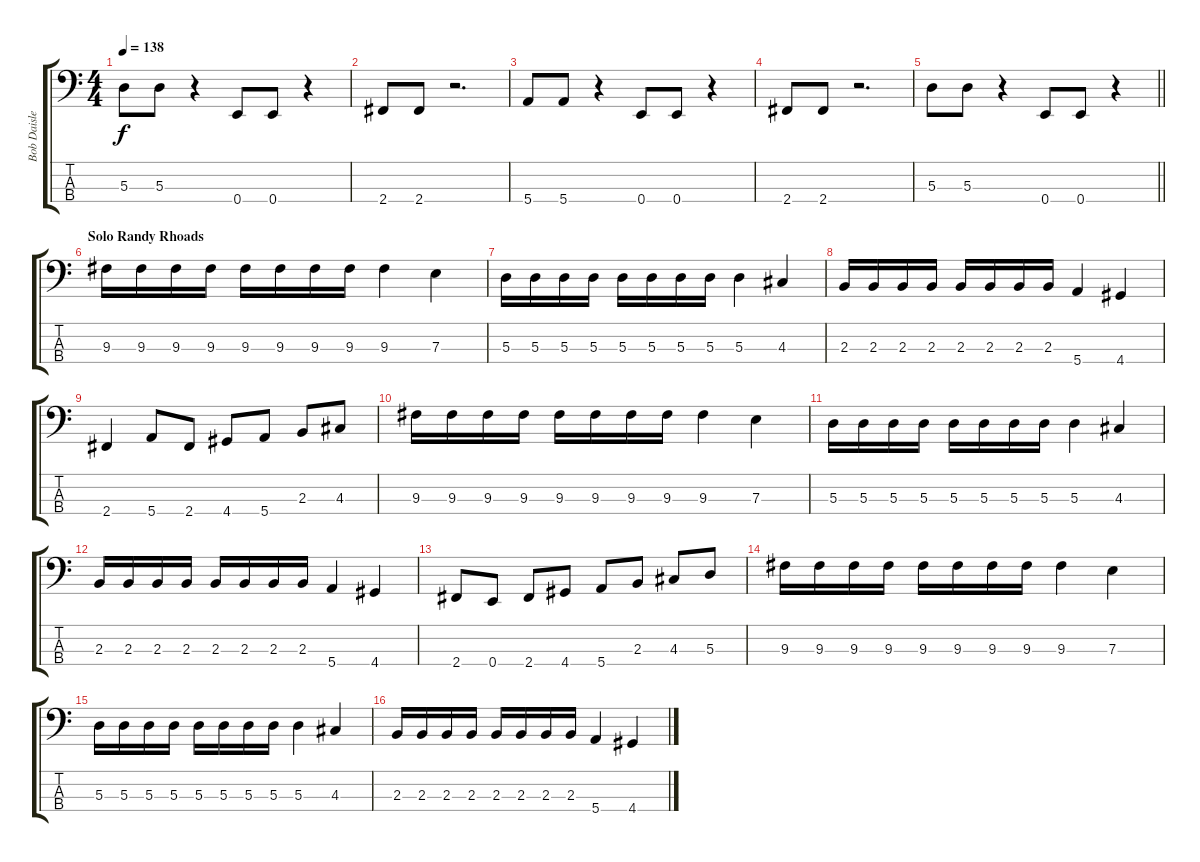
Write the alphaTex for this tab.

\track ("Bob Daisley" "Bob Daisle") {instrument electricbassfinger}
\staff {score tabs}
\tuning (G2 D2 A1 E1) {hide}
\ts (4 4)
\tempo 138
\clef f4
\ks c
5.3.8{dy f} 5.3.8 r.4 0.4.8 0.4.8 r.4 |
2.4.8 2.4.8 r.2{d} |
5.4.8 5.4.8 r.4 0.4.8 0.4.8 r.4 |
2.4.8 2.4.8 r.2{d} |
\barLineRight lightlight
5.3.8 5.3.8 r.4 0.4.8 0.4.8 r.4 |
\section ("" "Solo Randy Rhoads")
9.3.16 9.3.16 9.3.16 9.3.16 9.3.16 9.3.16 9.3.16 9.3.16 9.3.4 7.3.4 |
5.3.16 5.3.16 5.3.16 5.3.16 5.3.16 5.3.16 5.3.16 5.3.16 5.3.4 4.3.4 |
2.3.16 2.3.16 2.3.16 2.3.16 2.3.16 2.3.16 2.3.16 2.3.16 5.4.4 4.4.4 |
2.4.4 5.4.8 2.4.8 4.4.8 5.4.8 2.3.8 4.3.8 |
9.3.16 9.3.16 9.3.16 9.3.16 9.3.16 9.3.16 9.3.16 9.3.16 9.3.4 7.3.4 |
5.3.16 5.3.16 5.3.16 5.3.16 5.3.16 5.3.16 5.3.16 5.3.16 5.3.4 4.3.4 |
2.3.16 2.3.16 2.3.16 2.3.16 2.3.16 2.3.16 2.3.16 2.3.16 5.4.4 4.4.4 |
2.4.8 0.4.8 2.4.8 4.4.8 5.4.8 2.3.8 4.3.8 5.3.8 |
9.3.16 9.3.16 9.3.16 9.3.16 9.3.16 9.3.16 9.3.16 9.3.16 9.3.4 7.3.4 |
5.3.16 5.3.16 5.3.16 5.3.16 5.3.16 5.3.16 5.3.16 5.3.16 5.3.4 4.3.4 |
2.3.16 2.3.16 2.3.16 2.3.16 2.3.16 2.3.16 2.3.16 2.3.16 5.4.4 4.4.4
